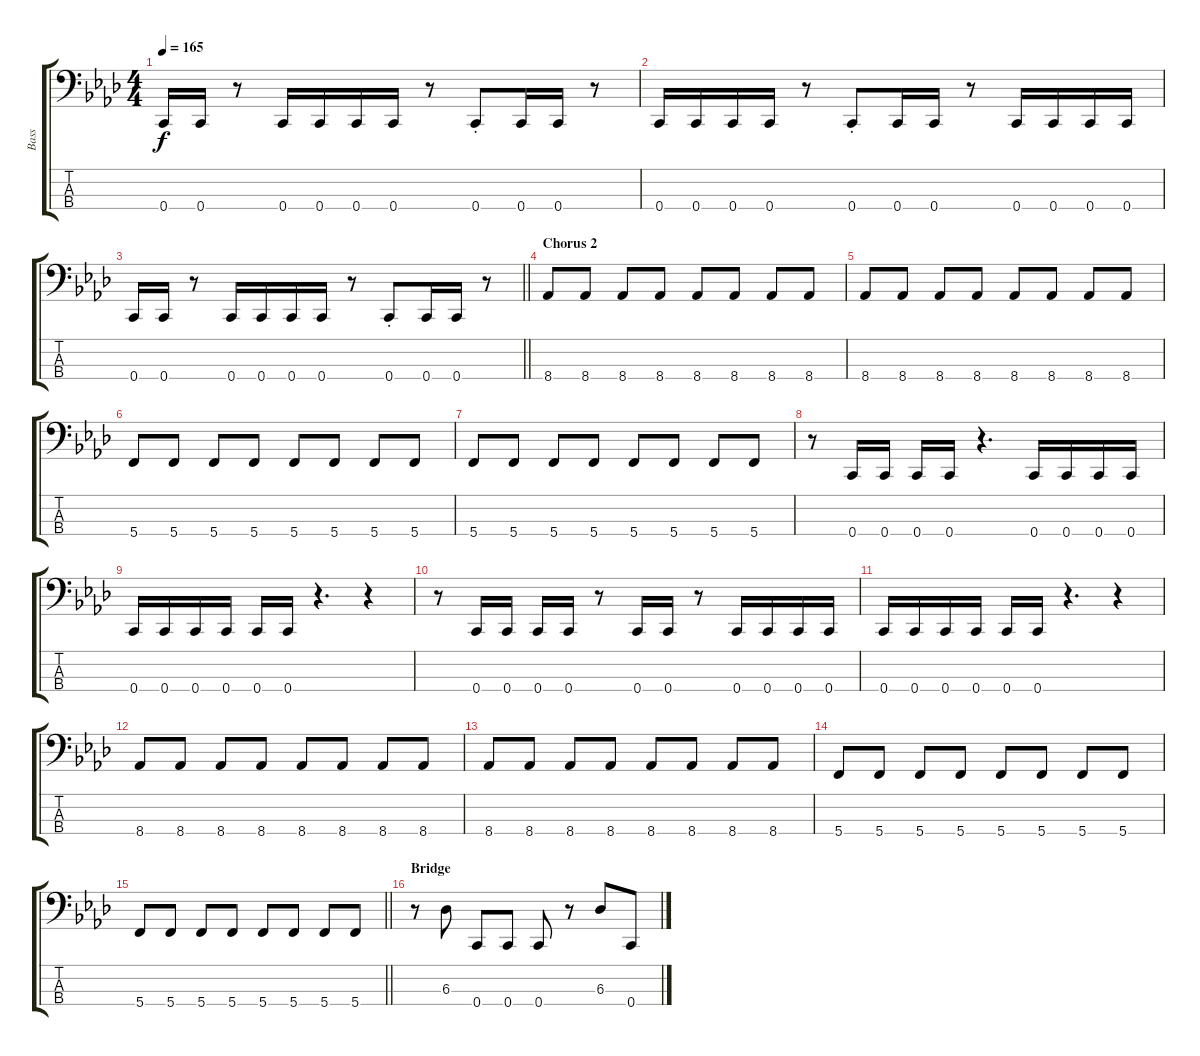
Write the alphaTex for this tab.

\track ("Bass" "Bass") {instrument electricbasspick}
\staff {score tabs}
\tuning (F2 C2 G1 C1) {hide}
\ts (4 4)
\tempo 165
\clef f4
\ks ab
0.4.16{dy f} 0.4.16 r.8 0.4.16 0.4.16 0.4.16 0.4.16 r.8 0.4{st}.8{beam merge} 0.4.16 0.4.16 r.8 |
0.4.16 0.4.16 0.4.16 0.4.16 r.8 0.4{st}.8{beam merge} 0.4.16 0.4.16 r.8 0.4.16 0.4.16 0.4.16 0.4.16 |
\barLineRight lightlight
0.4.16 0.4.16 r.8 0.4.16 0.4.16 0.4.16 0.4.16 r.8 0.4{st}.8{beam merge} 0.4.16 0.4.16 r.8 |
\section ("" "Chorus 2")
8.4.8 8.4.8 8.4.8 8.4.8 8.4.8 8.4.8 8.4.8 8.4.8 |
8.4.8 8.4.8 8.4.8 8.4.8 8.4.8 8.4.8 8.4.8 8.4.8 |
5.4.8 5.4.8 5.4.8 5.4.8 5.4.8 5.4.8 5.4.8 5.4.8 |
5.4.8 5.4.8 5.4.8 5.4.8 5.4.8 5.4.8 5.4.8 5.4.8 |
r.8 0.4.16 0.4.16 0.4.16 0.4.16 r.4{d} 0.4.16 0.4.16 0.4.16 0.4.16 |
0.4.16 0.4.16 0.4.16 0.4.16 0.4.16 0.4.16 r.4{d} r.4 |
r.8 0.4.16 0.4.16 0.4.16 0.4.16 r.8 0.4.16 0.4.16 r.8 0.4.16 0.4.16 0.4.16 0.4.16 |
0.4.16 0.4.16 0.4.16 0.4.16 0.4.16 0.4.16 r.4{d} r.4 |
8.4.8 8.4.8 8.4.8 8.4.8 8.4.8 8.4.8 8.4.8 8.4.8 |
8.4.8 8.4.8 8.4.8 8.4.8 8.4.8 8.4.8 8.4.8 8.4.8 |
5.4.8 5.4.8 5.4.8 5.4.8 5.4.8 5.4.8 5.4.8 5.4.8 |
\barLineRight lightlight
5.4.8 5.4.8 5.4.8 5.4.8 5.4.8 5.4.8 5.4.8 5.4.8 |
\section ("" "Bridge")
r.8 6.3.8 0.4.8 0.4.8 0.4.8 r.8 6.3.8 0.4.8
